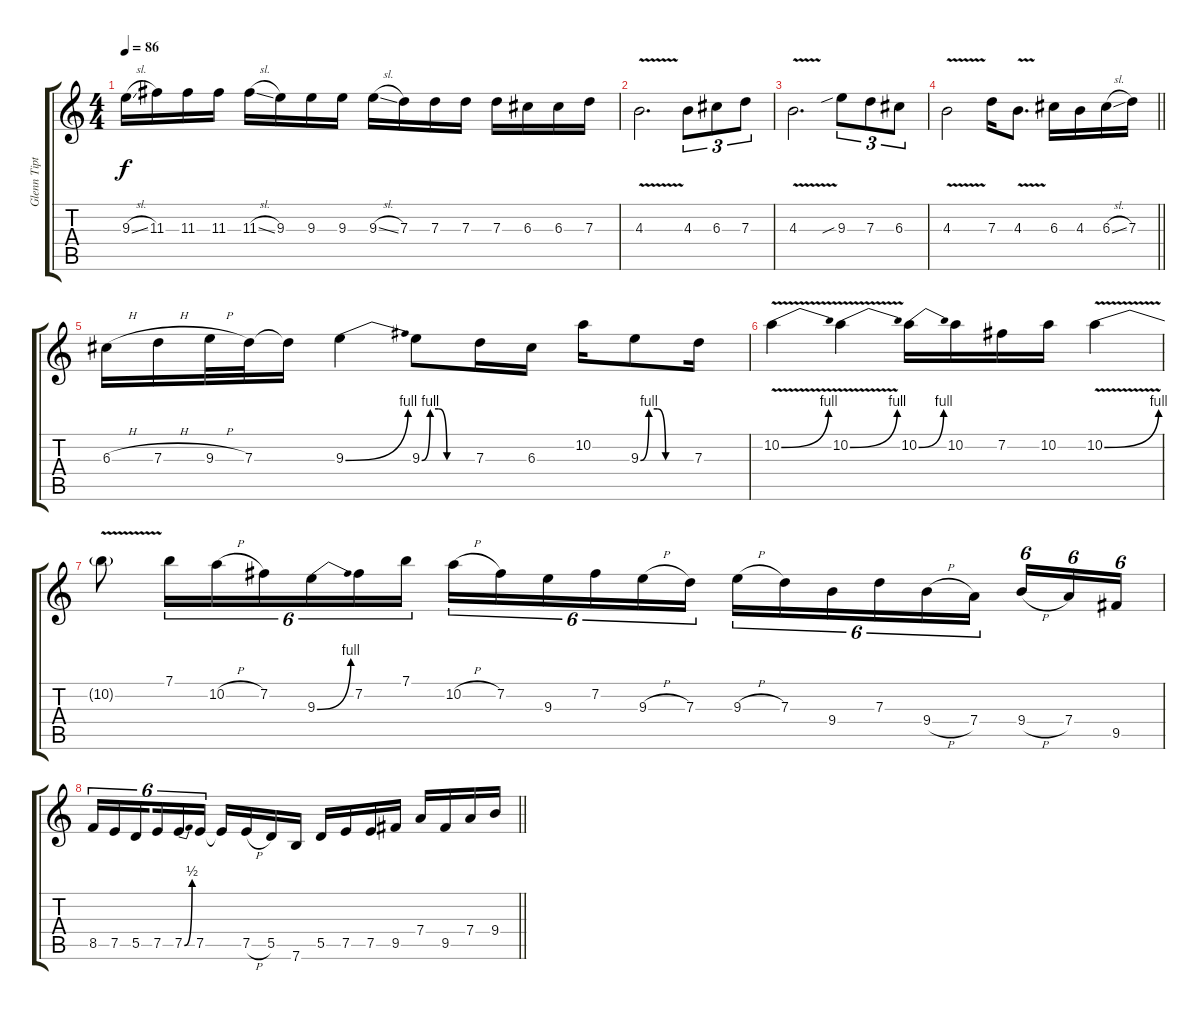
\track ("Glenn Tipton" "Glenn Tipt") {instrument acousticguitarsteel}
\staff {score tabs}
\tuning (E4 B3 G3 D3 A2 E2) {hide}
\ts (4 4)
\tempo 86
\clef g2
\ks c
9.3{sl}.16{dy f} 11.3.16 11.3.16 11.3.16 11.3{sl}.16 9.3.16 9.3.16 9.3.16 9.3{sl}.16 7.3.16 7.3.16 7.3.16 7.3.16 6.3.16 6.3.16 7.3.16 |
4.3{v}.2{d} 4.3.8{tu (3 2)} 6.3.8{tu (3 2)} 7.3.8{tu (3 2)} |
4.3{v}.2{d} 9.3{sib}.8{tu (3 2)} 7.3.8{tu (3 2)} 6.3.8{tu (3 2)} |
\barLineRight lightlight
4.3{v}.2 7.3.16 4.3{v}.8{d} 6.3.16 4.3.16 6.3{sl}.16 7.3.16 |
6.3{h}.16 7.3{h}.16 9.3{h}.32 7.3.32 7.3{t}.16 9.3{be (bend 0 0 60 4)}.4 9.3{be (custom 0 0 10 4 20 4 30 0 60 0)}.8 7.3.16 6.3.16 10.2.16 9.3{be (custom 0 0 10 4 20 4 30 0 60 0)}.8 7.3.16 |
10.2{be (bend 0 0 60 4) v}.4 10.2{be (bend 0 0 60 4) v}.4 10.2{be (bend 0 0 60 4)}.16 10.2.16 7.2.16 10.2.16 10.2{be (bend 0 0 60 4) v}.4 |
10.2{t}.8 7.1.16{tu (6 4)} 10.2{h}.16{tu (6 4)} 7.2.16{tu (6 4)} 9.3{be (bend 0 0 60 4)}.16{tu (6 4)} 7.2.16{tu (6 4)} 7.1.16{tu (6 4) beam splitsecondary} 10.2{h}.16{tu (6 4)} 7.2.16{tu (6 4)} 9.3.16{tu (6 4)} 7.2.16{tu (6 4)} 9.3{h}.16{tu (6 4)} 7.3.16{tu (6 4) beam splitsecondary} 9.3{h}.16{tu (6 4)} 7.3.16{tu (6 4)} 9.4.16{tu (6 4)} 7.3.16{tu (6 4)} 9.4{h}.16{tu (6 4)} 7.4.16{tu (6 4) beam splitsecondary} 9.4{h}.16{tu (6 4)} 7.4.16{tu (6 4)} 9.5.16{tu (6 4)} |
\barLineRight lightlight
8.5.16{tu (6 4)} 7.5.16{tu (6 4)} 5.5.16{tu (6 4) beam splitsecondary} 7.5.16{tu (6 4)} 7.5{be (bend 0 0 60 2)}.16{tu (6 4)} 7.5.16{tu (6 4)} 7.5{t}.16 7.5{h}.16 5.5.16 7.6.16 5.5.16 7.5.16 7.5.16 9.5.16 7.4.16 9.5.16 7.4.16 9.4.16
